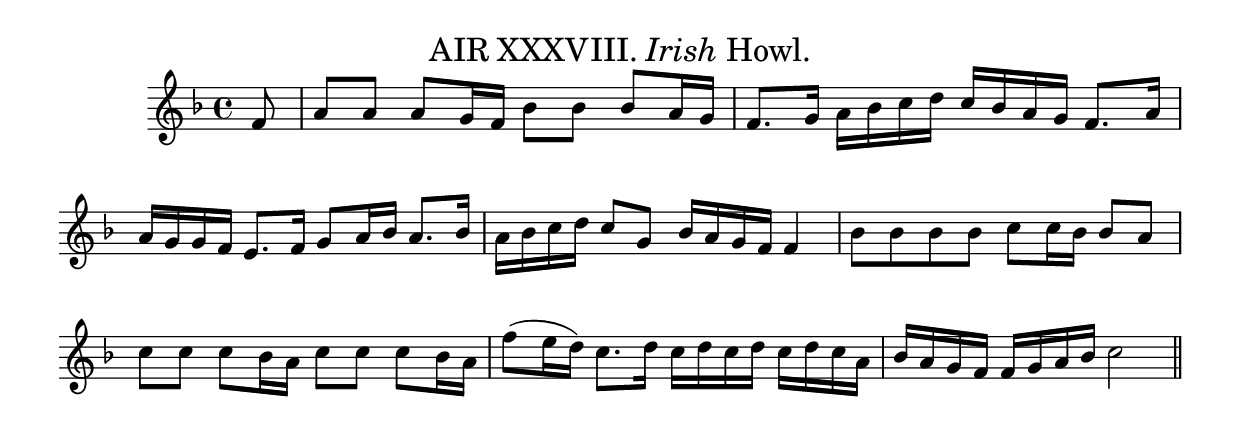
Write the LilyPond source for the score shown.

\version "2.10.25" 
\include "english.ly"

\header
  {title = \markup \smaller \normal-text
    {AIR XXXVIII. \italic {Irish} Howl.}
  }

\score
  {
  \new Staff
  \relative c'
    {
    \key f \major
    \time 4/4
    \clef treble \partial 8
    f8 | a8 a a g16 f bf8 bf bf a16 g |
    f8. g16 a bf c d c bf a g f8. a16 |
    a16 g g f e8. f16 g8 a16 bf a8. bf16 |
    a16 bf c d c8 g bf16 a g f f4 | bf8 bf bf bf c c16 bf bf8 a |
    c8 c c bf16 a c8 c c bf16 a |
    f'8( e16 d) c8. d16 c d c d c d c a |
    bf16 a g f f g a bf c2 \bar "||"
    }
  \layout
    { \context
      { \Score
        \remove Bar_number_engraver
       }
    }
  \midi
    { \context
       { \Score tempoWholesPerMinute = #(ly:make-moment 180 8) } 
    }
  } 
